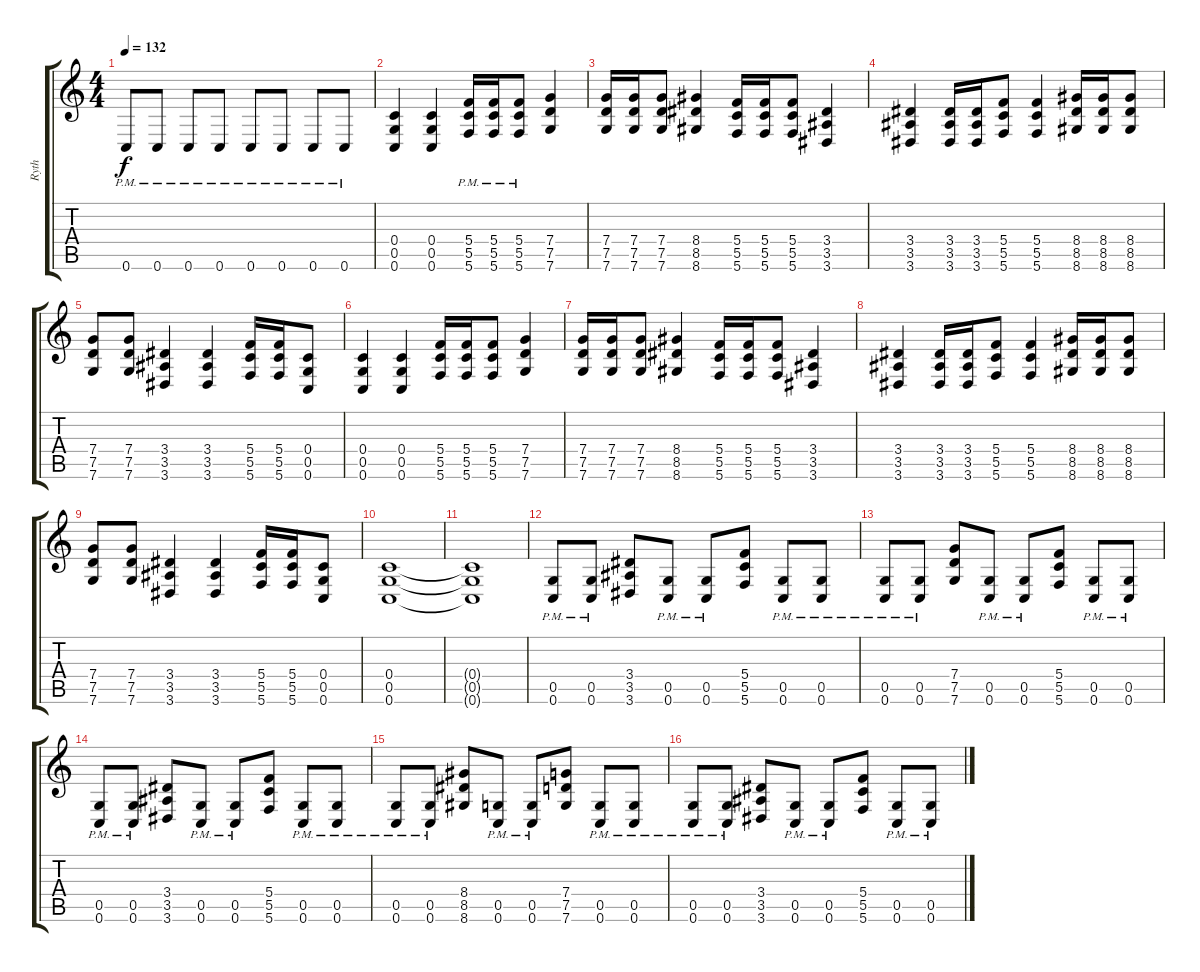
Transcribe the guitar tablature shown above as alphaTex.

\track ("Ryth" "Ryth") {instrument distortionguitar}
\staff {score tabs}
\tuning (D4 A3 F3 C3 G2 C2) {hide}
\ts (4 4)
\tempo 132
\clef g2
\ks c
0.6{pm}.8{dy f} 0.6{pm}.8 0.6{pm}.8 0.6{pm}.8 0.6{pm}.8 0.6{pm}.8 0.6{pm}.8 0.6{pm}.8 |
(0.4 0.5 0.6).4 (0.4 0.5 0.6).4 (5.4{pm} 5.5{pm} 5.6{pm}).16 (5.4{pm} 5.5{pm} 5.6{pm}).16 (5.4{pm} 5.5{pm} 5.6{pm}).8 (7.4 7.5 7.6).4 |
(7.4 7.5 7.6).16 (7.4 7.5 7.6).16 (7.4 7.5 7.6).8 (8.4 8.5 8.6).4 (5.4 5.5 5.6).16 (5.4 5.5 5.6).16 (5.4 5.5 5.6).8 (3.4 3.5 3.6).4 |
(3.4 3.5 3.6).4 (3.4 3.5 3.6).16 (3.4 3.5 3.6).16 (5.4 5.5 5.6).8 (5.4 5.5 5.6).4 (8.4 8.5 8.6).16 (8.4 8.5 8.6).16 (8.4 8.5 8.6).8 |
(7.4 7.5 7.6).8 (7.4 7.5 7.6).8 (3.4 3.5 3.6).4 (3.4 3.5 3.6).4 (5.4 5.5 5.6).16 (5.4 5.5 5.6).16 (0.4 0.5 0.6).8 |
(0.4 0.5 0.6).4 (0.4 0.5 0.6).4 (5.4 5.5 5.6).16 (5.4 5.5 5.6).16 (5.4 5.5 5.6).8 (7.4 7.5 7.6).4 |
(7.4 7.5 7.6).16 (7.4 7.5 7.6).16 (7.4 7.5 7.6).8 (8.4 8.5 8.6).4 (5.4 5.5 5.6).16 (5.4 5.5 5.6).16 (5.4 5.5 5.6).8 (3.4 3.5 3.6).4 |
(3.4 3.5 3.6).4 (3.4 3.5 3.6).16 (3.4 3.5 3.6).16 (5.4 5.5 5.6).8 (5.4 5.5 5.6).4 (8.4 8.5 8.6).16 (8.4 8.5 8.6).16 (8.4 8.5 8.6).8 |
(7.4 7.5 7.6).8 (7.4 7.5 7.6).8 (3.4 3.5 3.6).4 (3.4 3.5 3.6).4 (5.4 5.5 5.6).16 (5.4 5.5 5.6).16 (0.4 0.5 0.6).8 |
(0.4 0.5 0.6).1 |
(0.4{t} 0.5{t} 0.6{t}).1 |
(0.5{pm} 0.6{pm}).8 (0.5{pm} 0.6{pm}).8 (3.4 3.5 3.6).8 (0.5{pm} 0.6{pm}).8 (0.5{pm} 0.6{pm}).8 (5.4 5.5 5.6).8 (0.5{pm} 0.6{pm}).8 (0.5{pm} 0.6{pm}).8 |
(0.5{pm} 0.6{pm}).8 (0.5{pm} 0.6{pm}).8 (7.4 7.5 7.6).8 (0.5{pm} 0.6{pm}).8 (0.5{pm} 0.6{pm}).8 (5.4 5.5 5.6).8 (0.5{pm} 0.6{pm}).8 (0.5{pm} 0.6{pm}).8 |
(0.5{pm} 0.6{pm}).8 (0.5{pm} 0.6{pm}).8 (3.4 3.5 3.6).8 (0.5{pm} 0.6{pm}).8 (0.5{pm} 0.6{pm}).8 (5.4 5.5 5.6).8 (0.5{pm} 0.6{pm}).8 (0.5{pm} 0.6{pm}).8 |
(0.5{pm} 0.6{pm}).8 (0.5{pm} 0.6{pm}).8 (8.4 8.5 8.6).8 (0.5{pm} 0.6{pm}).8 (0.5{pm} 0.6{pm}).8 (7.4 7.5 7.6).8 (0.5{pm} 0.6{pm}).8 (0.5{pm} 0.6{pm}).8 |
(0.5{pm} 0.6{pm}).8 (0.5{pm} 0.6{pm}).8 (3.4 3.5 3.6).8 (0.5{pm} 0.6{pm}).8 (0.5{pm} 0.6{pm}).8 (5.4 5.5 5.6).8 (0.5{pm} 0.6{pm}).8 (0.5{pm} 0.6{pm}).8
